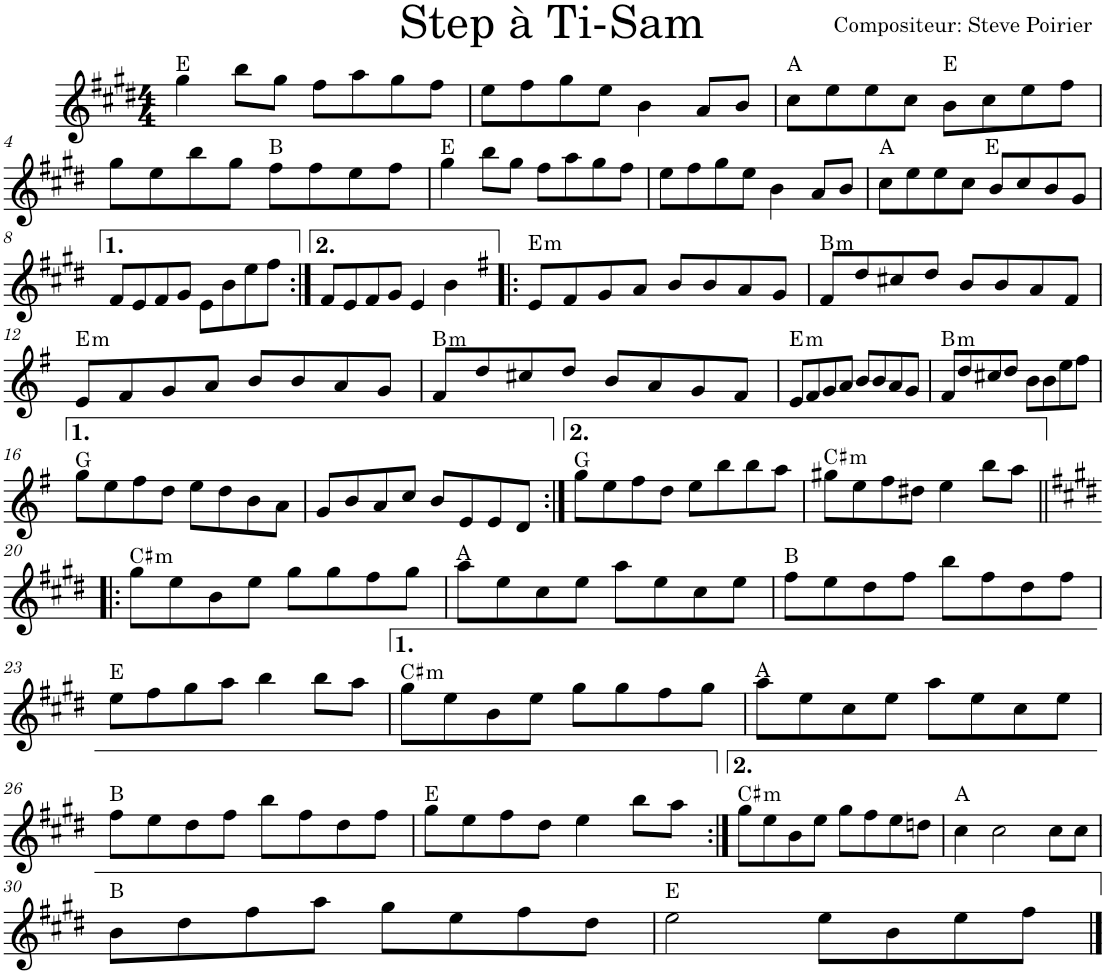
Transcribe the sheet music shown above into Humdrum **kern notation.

**kern	**harte
*part1	*part1
*staff1	*
*I"Violon	*
*I'Vln.	*
*clefG2	*
*k[f#c#g#d#]	*
*M4/4	*
=1	=1
4gg#\	E:maj
8bb\L	.
8gg#\J	.
8ff#\L	.
8aa\	.
8gg#\	.
8ff#\J	.
=2	=2
8ee\L	.
8ff#\	.
8gg#\	.
8ee\J	.
4b\	.
8a/L	.
8b/J	.
=3	=3
8cc#\L	A:maj
8ee\	.
8ee\	.
8cc#\J	.
8b\L	E:maj
8cc#\	.
8ee\	.
8ff#\J	.
!!LO:LB:g=z
=4	=4
8gg#\L	.
8ee\	.
8bb\	.
8gg#\J	.
8ff#\L	B:maj
8ff#\	.
8ee\	.
8ff#\J	.
=5	=5
4gg#\	E:maj
8bb\L	.
8gg#\J	.
8ff#\L	.
8aa\	.
8gg#\	.
8ff#\J	.
=6	=6
8ee\L	.
8ff#\	.
8gg#\	.
8ee\J	.
4b\	.
8a/L	.
8b/J	.
=7	=7
8cc#\L	A:maj
8ee\	.
8ee\	.
8cc#\J	.
8b/L	E:maj
8cc#/	.
8b/	.
8g#/J	.
!!LO:LB:g=z
=8	=8
8f#/L	.
8e/	.
8f#/	.
8g#/J	.
8e\L	.
8b\	.
8ee\	.
8ff#\J	.
=9:|!	=9:|!
8f#/L	.
8e/	.
8f#/	.
8g#/J	.
4e/	.
4b\	.
=10!|:	=10!|:
*k[f#]	*
!	!LO:H:kt=m
8e/L	E:min
8f#/	.
8g/	.
8a/J	.
8b/L	.
8b/	.
8a/	.
8g/J	.
=11	=11
!	!LO:H:kt=m
8f#/L	B:min
8dd/	.
8cc#X/	.
8dd/J	.
8b/L	.
8b/	.
8a/	.
8f#/J	.
!!LO:LB:g=z
=12	=12
!	!LO:H:kt=m
8e/L	E:min
8f#/	.
8g/	.
8a/J	.
8b/L	.
8b/	.
8a/	.
8g/J	.
=13	=13
!	!LO:H:kt=m
8f#/L	B:min
8dd/	.
8cc#X/	.
8dd/J	.
8b/L	.
8a/	.
8g/	.
8f#/J	.
=14	=14
!	!LO:H:kt=m
8e/L	E:min
8f#/	.
8g/	.
8a/J	.
8b/L	.
8b/	.
8a/	.
8g/J	.
=15	=15
!	!LO:H:kt=m
8f#/L	B:min
8dd/	.
8cc#X/	.
8dd/J	.
8b\L	.
8b\	.
8ee\	.
8ff#\J	.
!!LO:LB:g=z
=16	=16
8gg\L	G:maj
8ee\	.
8ff#\	.
8dd\J	.
8ee\L	.
8dd\	.
8b\	.
8a\J	.
=17	=17
8g/L	.
8b/	.
8a/	.
8cc/J	.
8b/L	.
8e/	.
8e/	.
8d/J	.
=18:|!	=18:|!
8gg\L	G:maj
8ee\	.
8ff#\	.
8dd\J	.
8ee\L	.
8bb\	.
8bb\	.
8aa\J	.
=19	=19
!	!LO:H:kt=m
8gg#X\L	C#:min
8ee\	.
8ff#\	.
8dd#X\J	.
4ee\	.
8bb\L	.
8aa\J	.
!!LO:LB:g=z
=20!|:	=20!|:
*k[f#c#g#d#]	*
!	!LO:H:kt=m
8gg#\L	C#:min
8ee\	.
8b\	.
8ee\J	.
8gg#\L	.
8gg#\	.
8ff#\	.
8gg#\J	.
=21	=21
8aa\L	A:maj
8ee\	.
8cc#\	.
8ee\J	.
8aa\L	.
8ee\	.
8cc#\	.
8ee\J	.
=22	=22
8ff#\L	B:maj
8ee\	.
8dd#\	.
8ff#\J	.
8bb\L	.
8ff#\	.
8dd#\	.
8ff#\J	.
!!LO:LB:g=z
=23	=23
8ee\L	E:maj
8ff#\	.
8gg#\	.
8aa\J	.
4bb\	.
8bb\L	.
8aa\J	.
=24	=24
!	!LO:H:kt=m
8gg#\L	C#:min
8ee\	.
8b\	.
8ee\J	.
8gg#\L	.
8gg#\	.
8ff#\	.
8gg#\J	.
=25	=25
8aa\L	A:maj
8ee\	.
8cc#\	.
8ee\J	.
8aa\L	.
8ee\	.
8cc#\	.
8ee\J	.
!!LO:LB:g=z
=26	=26
8ff#\L	B:maj
8ee\	.
8dd#\	.
8ff#\J	.
8bb\L	.
8ff#\	.
8dd#\	.
8ff#\J	.
=27	=27
8gg#\L	E:maj
8ee\	.
8ff#\	.
8dd#\J	.
4ee\	.
8bb\L	.
8aa\J	.
=28:|!	=28:|!
!	!LO:H:kt=m
8gg#\L	C#:min
8ee\	.
8b\	.
8ee\J	.
8gg#\L	.
8ff#\	.
8ee\	.
8ddn\J	.
=29	=29
4cc#\	A:maj
2cc#\	.
8cc#\L	.
8cc#\J	.
!!LO:LB:g=z
=30	=30
8b\L	B:maj
8dd#\	.
8ff#\	.
8aa\J	.
8gg#\L	.
8ee\	.
8ff#\	.
8dd#\J	.
=31	=31
2ee\	E:maj
8ee\L	.
8b\	.
8ee\	.
8ff#\J	.
==	==
*-	*-
